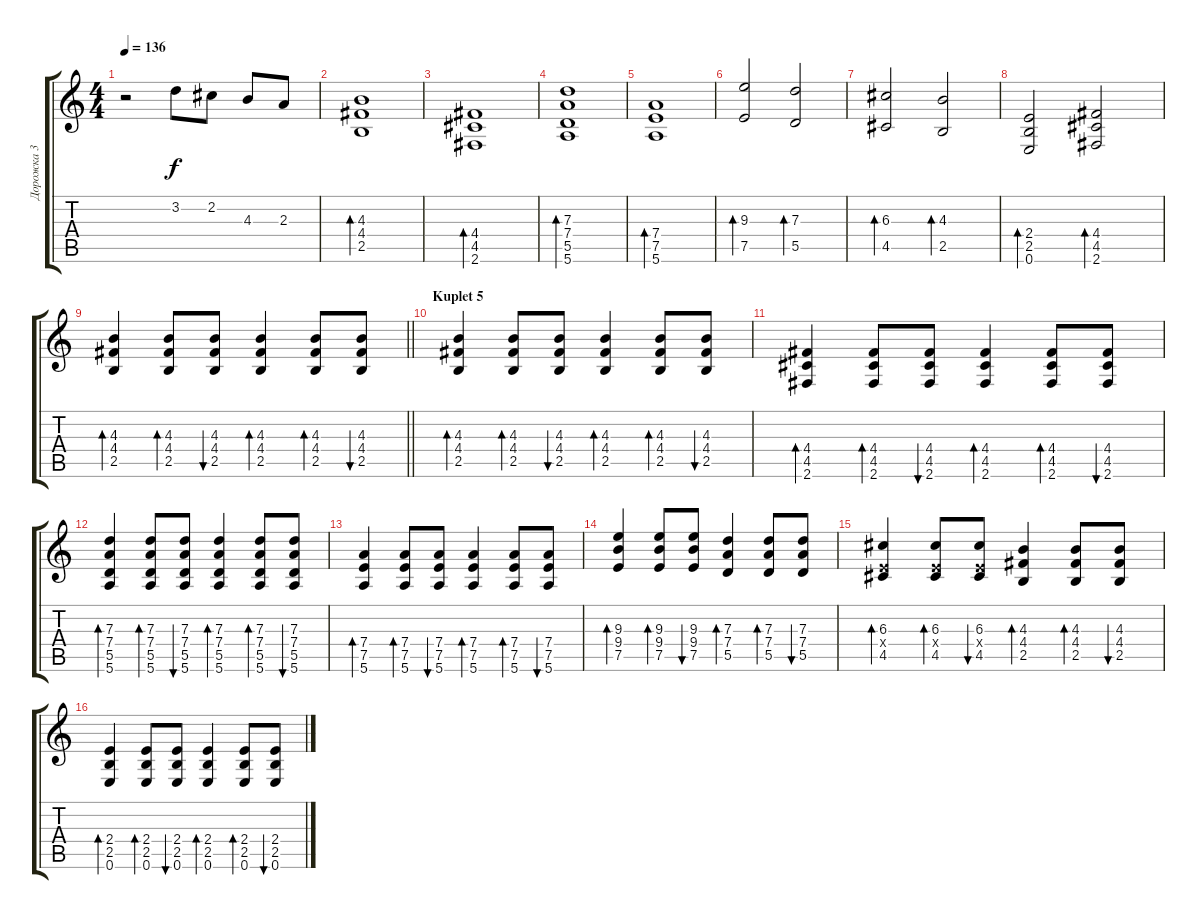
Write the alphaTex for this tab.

\track ("Дорожка 3" "Дорожка 3") {instrument acousticguitarsteel}
\staff {score tabs}
\tuning (E4 B3 G3 D3 A2 E2) {hide}
\ts (4 4)
\tempo 136
\clef g2
\ks c
r.2{dy f} 3.2.8 2.2.8 4.3.8 2.3.8 |
(4.3 4.4 2.5).1{bd 30} |
(4.4 4.5 2.6).1{bd 30} |
(7.3 7.4 5.5 5.6).1{bd 30} |
(7.4 7.5 5.6).1{bd 30} |
(9.3 7.5).2{bd 30} (7.3 5.5).2{bd 30} |
(6.3 4.5).2{bd 30} (4.3 2.5).2{bd 30} |
(2.4 2.5 0.6).2{bd 30} (4.4 4.5 2.6).2{bd 30} |
\barLineRight lightlight
(4.3 4.4 2.5).4{bd 30} (4.3 4.4 2.5).8{bd 30} (4.3 4.4 2.5).8{bu 30} (4.3 4.4 2.5).4{bd 30} (4.3 4.4 2.5).8{bd 30} (4.3 4.4 2.5).8{bu 30} |
\section ("" "Kuplet 5")
(4.3 4.4 2.5).4{bd 30} (4.3 4.4 2.5).8{bd 30} (4.3 4.4 2.5).8{bu 30} (4.3 4.4 2.5).4{bd 30} (4.3 4.4 2.5).8{bd 30} (4.3 4.4 2.5).8{bu 30} |
(4.4 4.5 2.6).4{bd 30} (4.4 4.5 2.6).8{bd 30} (4.4 4.5 2.6).8{bu 30} (4.4 4.5 2.6).4{bd 30} (4.4 4.5 2.6).8{bd 30} (4.4 4.5 2.6).8{bu 30} |
(7.3 7.4 5.5 5.6).4{bd 30} (7.3 7.4 5.5 5.6).8{bd 30} (7.3 7.4 5.5 5.6).8{bu 30} (7.3 7.4 5.5 5.6).4{bd 30} (7.3 7.4 5.5 5.6).8{bd 30} (7.3 7.4 5.5 5.6).8{bu 30} |
(7.4 7.5 5.6).4{bd 30} (7.4 7.5 5.6).8{bd 30} (7.4 7.5 5.6).8{bu 30} (7.4 7.5 5.6).4{bd 30} (7.4 7.5 5.6).8{bd 30} (7.4 7.5 5.6).8{bu 30} |
(9.3 9.4 7.5).4{bd 30} (9.3 9.4 7.5).8{bd 30} (9.3 9.4 7.5).8{bu 30} (7.3 7.4 5.5).4{bd 30} (7.3 7.4 5.5).8{bd 30} (7.3 7.4 5.5).8{bu 30} |
(6.3 2.4{x} 4.5).4{bd 30} (6.3 2.4{x} 4.5).8{bd 30} (6.3 2.4{x} 4.5).8{bu 30} (4.3 4.4 2.5).4{bd 30} (4.3 4.4 2.5).8{bd 30} (4.3 4.4 2.5).8{bu 30} |
(2.4 2.5 0.6).4{bd 30} (2.4 2.5 0.6).8{bd 30} (2.4 2.5 0.6).8{bu 30} (2.4 2.5 0.6).4{bd 30} (2.4 2.5 0.6).8{bd 30} (2.4 2.5 0.6).8{bu 30}
